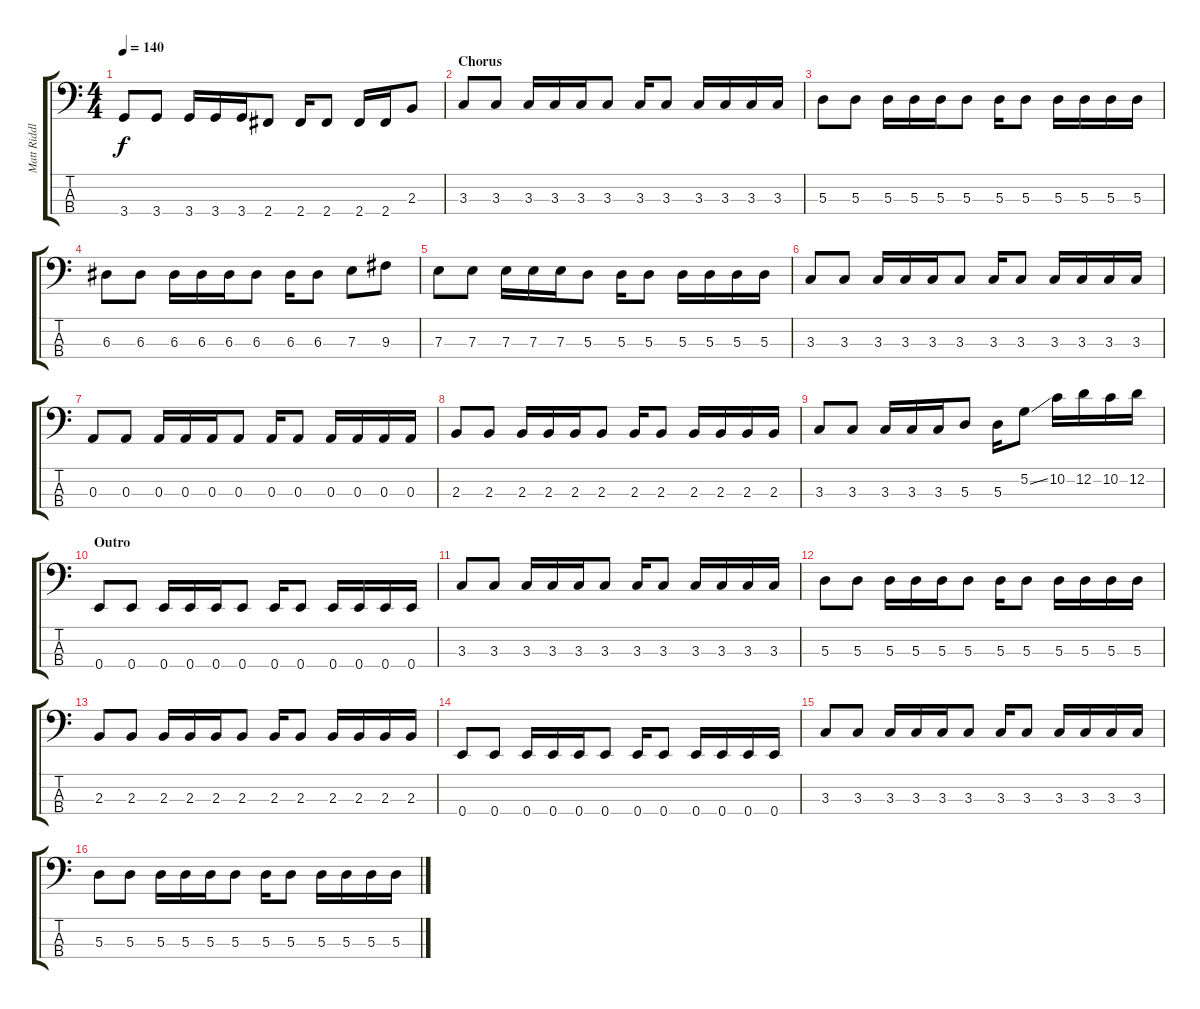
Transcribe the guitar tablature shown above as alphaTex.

\track ("Matt Riddle" "Matt Riddl") {instrument electricbasspick}
\staff {score tabs}
\tuning (G2 D2 A1 E1) {hide}
\ts (4 4)
\tempo 140
\clef f4
\ks c
3.4.8{dy f} 3.4.8 3.4.16 3.4.16 3.4.16 2.4.8 2.4.16 2.4.8 2.4.16 2.4.16 2.3.8 |
\section ("" "Chorus")
3.3.8 3.3.8 3.3.16 3.3.16 3.3.16 3.3.8 3.3.16 3.3.8 3.3.16 3.3.16 3.3.16 3.3.16 |
5.3.8 5.3.8 5.3.16 5.3.16 5.3.16 5.3.8 5.3.16 5.3.8 5.3.16 5.3.16 5.3.16 5.3.16 |
6.3.8 6.3.8 6.3.16 6.3.16 6.3.16 6.3.8 6.3.16 6.3.8 7.3.8 9.3.8 |
7.3.8 7.3.8 7.3.16 7.3.16 7.3.16 5.3.8 5.3.16 5.3.8 5.3.16 5.3.16 5.3.16 5.3.16 |
3.3.8 3.3.8 3.3.16 3.3.16 3.3.16 3.3.8 3.3.16 3.3.8 3.3.16 3.3.16 3.3.16 3.3.16 |
0.3.8 0.3.8 0.3.16 0.3.16 0.3.16 0.3.8 0.3.16 0.3.8 0.3.16 0.3.16 0.3.16 0.3.16 |
2.3.8 2.3.8 2.3.16 2.3.16 2.3.16 2.3.8 2.3.16 2.3.8 2.3.16 2.3.16 2.3.16 2.3.16 |
3.3.8 3.3.8 3.3.16 3.3.16 3.3.16 5.3.8 5.3.16 5.2{ss}.8 10.2.16 12.2.16 10.2.16 12.2.16 |
\section ("" "Outro")
0.4.8 0.4.8 0.4.16 0.4.16 0.4.16 0.4.8 0.4.16 0.4.8 0.4.16 0.4.16 0.4.16 0.4.16 |
3.3.8 3.3.8 3.3.16 3.3.16 3.3.16 3.3.8 3.3.16 3.3.8 3.3.16 3.3.16 3.3.16 3.3.16 |
5.3.8 5.3.8 5.3.16 5.3.16 5.3.16 5.3.8 5.3.16 5.3.8 5.3.16 5.3.16 5.3.16 5.3.16 |
2.3.8 2.3.8 2.3.16 2.3.16 2.3.16 2.3.8 2.3.16 2.3.8 2.3.16 2.3.16 2.3.16 2.3.16 |
0.4.8 0.4.8 0.4.16 0.4.16 0.4.16 0.4.8 0.4.16 0.4.8 0.4.16 0.4.16 0.4.16 0.4.16 |
3.3.8 3.3.8 3.3.16 3.3.16 3.3.16 3.3.8 3.3.16 3.3.8 3.3.16 3.3.16 3.3.16 3.3.16 |
5.3.8 5.3.8 5.3.16 5.3.16 5.3.16 5.3.8 5.3.16 5.3.8 5.3.16 5.3.16 5.3.16 5.3.16
